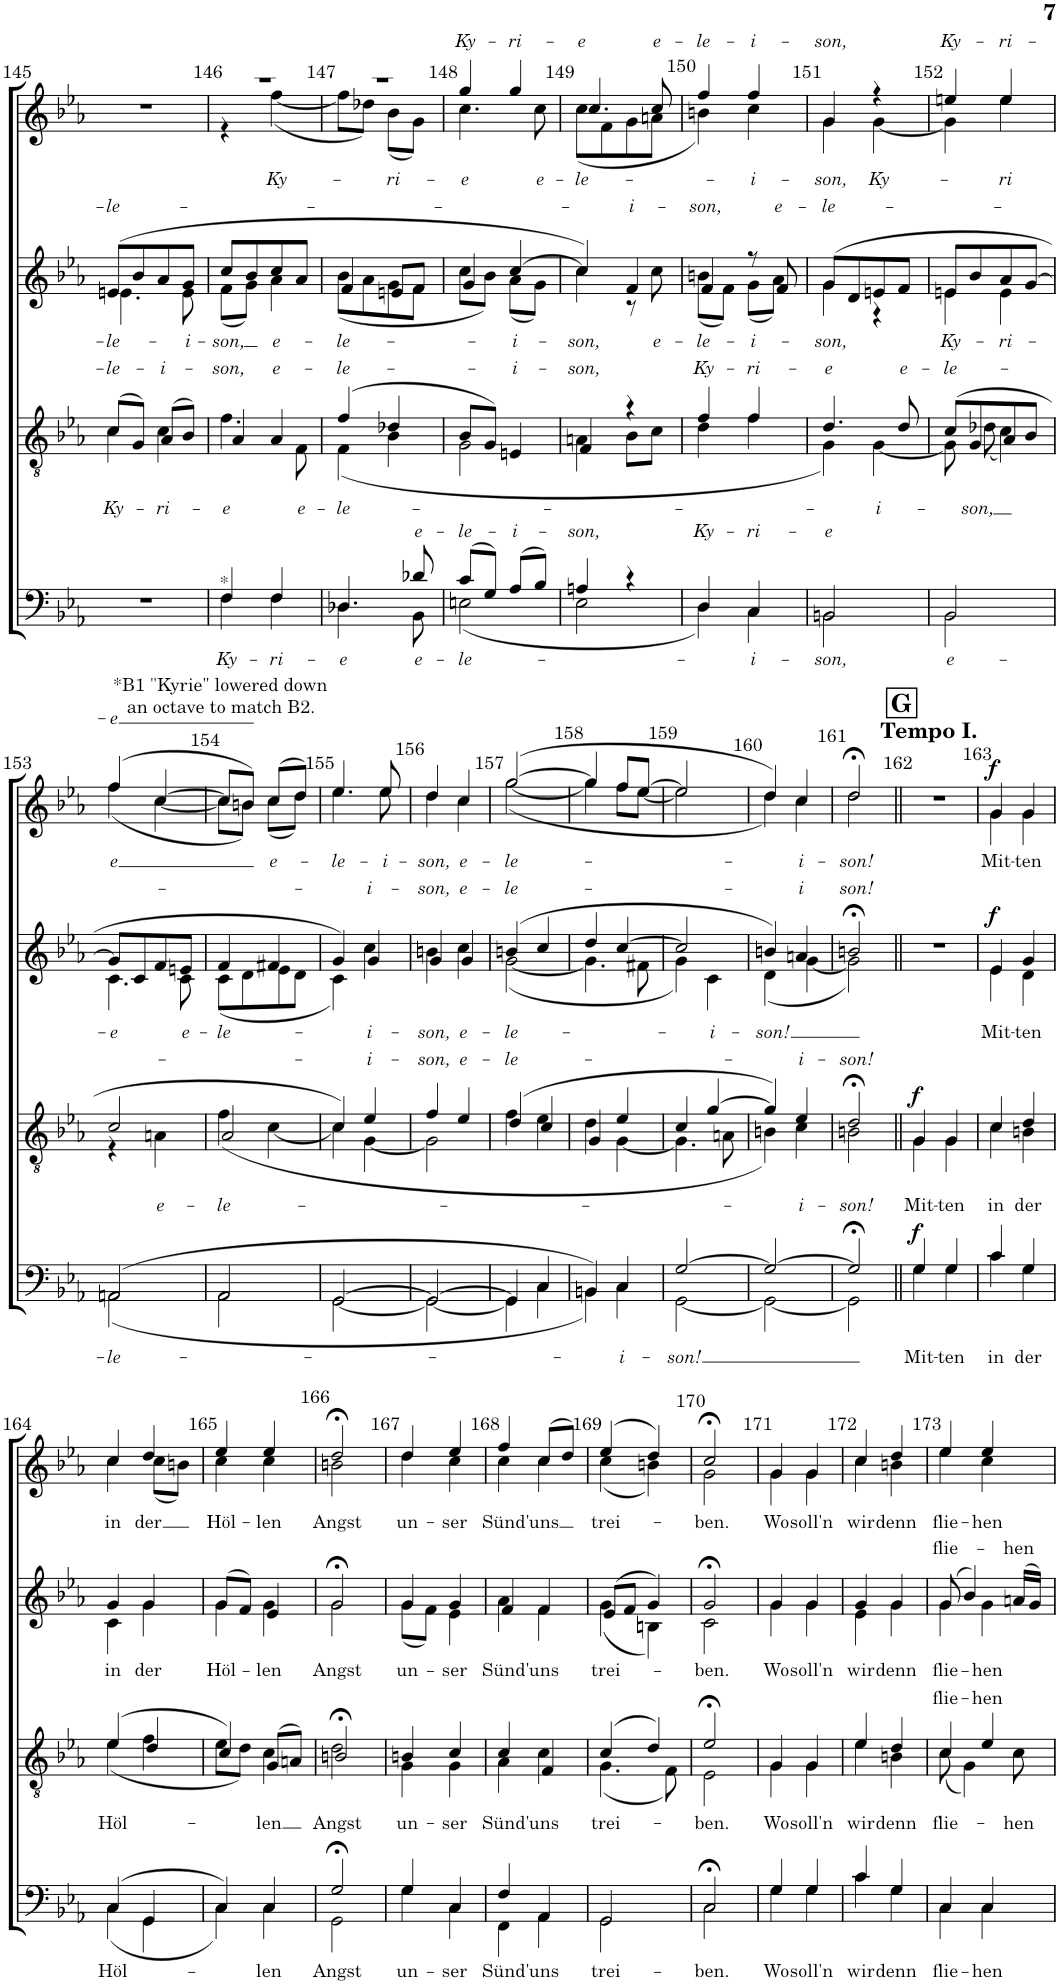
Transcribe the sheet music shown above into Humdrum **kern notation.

**kern	**text	**dynam	**kern	**text	**dynam	**kern	**text	**dynam	**kern	**text	**dynam
*part4	*part4	*part4	*part3	*part3	*part3	*part2	*part2	*part2	*part1	*part1	*part1
*staff4	*staff4	*staff4	*staff3	*staff3	*staff3	*staff2	*staff2	*staff2	*staff1	*staff1	*staff1
*I"Bass	*	*	*I"Tenor	*	*	*I"Alto	*	*	*I"Soprano	*	*
!!LO:PB:g=z
*clefF4	*	*	*clefGv2	*	*	*clefG2	*	*	*clefG2	*	*
*k[b-e-a-]	*	*	*k[b-e-a-]	*	*	*k[b-e-a-]	*	*	*k[b-e-a-]	*	*
*M2/4	*	*	*M2/4	*	*	*M2/4	*	*	*M2/4	*	*
=145	=145	=145	=145	=145	=145	=145	=145	=145	=145	=145	=145
!	!	!	!	!LO:LY:a	!	!	!	!	!	!	!
*	*	*	*^	*	*	*	*	*	*	*	*
!	!	!	!	!	!LO:LY:b	!	!	!LO:LY:a	!	!	!	!
*	*	*	*	*	*	*	*^	*	*	*	*	*
!	!	!	!	!	!	!	!	!	!LO:LY:b	!	!	!	!
2r	.	.	(8c/L	4c\	Ky-	.	(8en/L	4.e\	-le-	.	2r	.	.
.	.	.	8G/J)	.	.	.	8b-/	.	.	.	.	.	.
!	!	!	!	!	!LO:LY:a	!	!	!	!	!	!	!	!
!	!	!	!	!	!LO:LY:b	!	!	!	!	!	!	!	!
.	.	.	(8A-/L	4c\	-ri-	.	8a-/	.	.	.	.	.	.
!	!	!	!	!	!	!	!	!	!LO:LY:b	!	!	!	!
.	.	.	8B-/J)	.	.	.	8g/J	8e\	-i-	.	.	.	.
=146	=146	=146	=146	=146	=146	=146	=146	=146	=146	=146	=146	=146	=146
!LO:TX:a:t=*	!	!	!	!	!	!	!	!	!	!	!	!	!
!LO:TX:b:t=*B1 "Kyrie" lowered down	!	!	!	!	!	!	!	!	!	!	!	!	!
!LO:TX:b:t=an octave to match B2.	!	!	!	!	!	!	!	!	!	!	!	!	!
!	!LO:LY:b	!	!	!	!LO:LY:a	!	!	!	!	!	!	!	!
*^	*	*	*	*	*	*	*	*	*	*	*	*	*
!	!	!	!	!	!	!LO:LY:b	!	!	!	!LO:LY:b	!	!	!	!
*	*	*	*	*	*	*	*	*	*	*	*	*^	*	*
4F/	4F\	Ky-	.	4A-/	4.f\	-e	.	8cc/L	(8f\L	-son,	.	2r	4r	.	.
.	.	.	.	.	.	.	.	8b-/	8g\J)	.	.	.	.	.	.
!	!	!LO:LY:b	!	!	!	!LO:LY:a	!	!	!	!LO:LY:b	!	!	!	!LO:LY:b	!
4F/	4F\	-ri-	.	4A-/	.	e-	.	8cc/	4a-\	e-	.	.	([4ff\	Ky-	.
!	!	!	!	!	!	!LO:LY:b	!	!	!	!	!	!	!	!	!
.	.	.	.	.	8F\	e-	.	8a-/J	.	.	.	.	.	.	.
=147	=147	=147	=147	=147	=147	=147	=147	=147	=147	=147	=147	=147	=147	=147	=147
!	!	!LO:LY:b	!	!	!	!LO:LY:a	!	!	!	!	!	!	!	!	!
!	!	!	!	!	!	!LO:LY:b	!	!	!	!LO:LY:b	!	!	!	!	!
4.D-X/	4.D-\	-e	.	(4f/	(4F\	-le-	.	4f/	(8b-\L	-le-	.	2r	8ff\L]	.	.
.	.	.	.	.	.	.	.	.	8a-\	.	.	.	8dd-X\J)	.	.
!	!	!	!	!	!	!	!	!	!	!	!	!	!	!LO:LY:b	!
.	.	.	.	4d-X/	4B-\	.	.	8en/L	8g\	.	.	.	(8b-\L	-ri-	.
!	!	!LO:LY:a	!	!	!	!	!	!	!	!	!	!	!	!	!
!	!	!LO:LY:b	!	!	!	!	!	!	!	!	!	!	!	!	!
8d-X/	8BB-\	e-	.	.	.	.	.	8f/J	8f\J	.	.	.	8g\J)	.	.
=148	=148	=148	=148	=148	=148	=148	=148	=148	=148	=148	=148	=148	=148	=148	=148
!	!	!LO:LY:a	!	!	!	!	!	!	!	!	!	!	!	!	!
!	!	!LO:LY:b	!	!	!	!	!	!	!	!	!	!	!	!LO:LY:a	!
!	!	!	!	!	!	!	!	!	!	!	!	!	!	!LO:LY:b	!
(8c/L	(2En\	-le-	.	8B-/L	2G\	.	.	4g/	8cc\L	.	.	4gg/	4.cc\	-e	.
8G/J)	.	.	.	8G/J)	.	.	.	.	8b-\J)	.	.	.	.	.	.
!	!	!LO:LY:a	!	!	!	!LO:LY:a	!	!	!	!LO:LY:b	!	!	!	!LO:LY:a	!
(8A-/L	.	-i-	.	4En/	.	-i-	.	[4cc/	(8a-\L	-i-	.	4gg/	.	-ri-	.
!	!	!	!	!	!	!	!	!	!	!	!	!	!	!LO:LY:b	!
8B-/J)	.	.	.	.	.	.	.	.	8g\J)	.	.	.	8cc\	e-	.
=149	=149	=149	=149	=149	=149	=149	=149	=149	=149	=149	=149	=149	=149	=149	=149
!	!	!LO:LY:a	!	!	!	!LO:LY:a	!	!	!	!LO:LY:b	!	!	!	!LO:LY:a	!
!	!	!	!	!	!	!	!	!	!	!	!	!	!	!LO:LY:b	!
4An/	2E-\	-son,	.	4F/	4An\	-son,	.	4cc/])	4cc\	-son,	.	4.cc/	(8cc\L	-le-	.
.	.	.	.	.	.	.	.	.	.	.	.	.	8f\	.	.
!	!	!	!	!	!	!	!	!	!	!LO:LY:a	!	!	!	!	!
4r	.	.	.	4r	8B-\L	.	.	4f/	8r	-i-	.	.	8g\	.	.
!	!	!	!	!	!	!	!	!	!	!LO:LY:b	!	!	!	!LO:LY:a	!
.	.	.	.	.	8c\J	.	.	.	8cc\	e-	.	8cc/	8an\J	e-	.
=150	=150	=150	=150	=150	=150	=150	=150	=150	=150	=150	=150	=150	=150	=150	=150
!	!	!LO:LY:a	!	!	!	!LO:LY:a	!	!	!	!LO:LY:a	!	!	!	!	!
!	!	!	!	!	!	!	!	!	!	!LO:LY:b	!	!	!	!LO:LY:a	!
4D/	4D\)	Ky-	.	4f/	4d\	Ky-	.	4f/	(8bn\L	-le-	.	4ff/	4bn\)	-le-	.
.	.	.	.	.	.	.	.	.	8f\J)	.	.	.	.	.	.
!	!	!LO:LY:a	!	!	!	!	!	!	!	!	!	!	!	!	!
!	!	!LO:LY:b	!	!	!	!LO:LY:a	!	!	!	!LO:LY:b	!	!	!	!LO:LY:a	!
!	!	!	!	!	!	!	!	!	!	!	!	!	!	!LO:LY:b	!
4C/	4C\	-i-	.	4f/	4f\	-ri-	.	8r	(8g\L	-i-	.	4ff/	4cc\	-i-	.
!	!	!	!	!	!	!	!	!	!	!LO:LY:a	!	!	!	!	!
.	.	.	.	.	.	.	.	8f/	8a-\J)	e-	.	.	.	.	.
=151	=151	=151	=151	=151	=151	=151	=151	=151	=151	=151	=151	=151	=151	=151	=151
!	!	!LO:LY:a	!	!	!	!	!	!	!	!	!	!	!	!	!
!	!	!LO:LY:b	!	!	!	!LO:LY:a	!	!	!	!LO:LY:a	!	!	!	!	!
!	!	!	!	!	!	!	!	!	!	!LO:LY:b	!	!	!	!LO:LY:a	!
!	!	!	!	!	!	!	!	!	!	!	!	!	!	!LO:LY:b	!
2BBn/	2BB\	-son,	.	4.d/	4G\)	-e	.	(8g/L	4g\	-son,	.	4g/	4g\	-son,	.
.	.	.	.	.	.	.	.	8d/	.	.	.	.	.	.	.
!	!	!	!	!	!	!LO:LY:b	!	!	!	!	!	!	!	!LO:LY:b	!
.	.	.	.	.	[4G\	-i-	.	8en/	4r	.	.	4r	[4g\	Ky-	.
!	!	!	!	!	!	!LO:LY:a	!	!	!	!	!	!	!	!	!
.	.	.	.	8d/	.	e-	.	8f/J	.	.	.	.	.	.	.
=152	=152	=152	=152	=152	=152	=152	=152	=152	=152	=152	=152	=152	=152	=152	=152
!	!	!LO:LY:b	!	!	!	!LO:LY:a	!	!	!	!LO:LY:b	!	!	!	!LO:LY:a	!
2BB-/	2BB-\	e-	.	(8c/L	8G\]	-le-	.	8en/L	4e\	Ky-	.	4een/	4g\]	Ky-	.
!	!	!	!	!	!	!LO:LY:b	!	!	!	!	!	!	!	!	!
.	.	.	.	8G/	(8d-X\	-son,	.	8b-/	.	.	.	.	.	.	.
!	!	!	!	!	!	!	!	!	!	!LO:LY:b	!	!	!	!LO:LY:a	!
!	!	!	!	!	!	!	!	!	!	!	!	!	!	!LO:LY:b	!
.	.	.	.	8A-/	4c\)	.	.	8a-/	4e\	-ri-	.	4ee/	4ee\	-ri	.
.	.	.	.	8B-/J	.	.	.	[8g/J	.	.	.	.	.	.	.
!!LO:LB:g=z	!!
=153	=153	=153	=153	=153	=153	=153	=153	=153	=153	=153	=153	=153	=153	=153	=153
!	!	!LO:LY:b	!	!	!	!	!	!	!	!LO:LY:b	!	!	!	!LO:LY:a	!
!	!	!	!	!	!	!	!	!	!	!	!	!	!	!LO:LY:b	!
(>2AAn/	(<2AA\	-le-	.	2c/	4r	.	.	8g/L]	4.c\	-e	.	(4ff/	(4ff\	e	.
.	.	.	.	.	.	.	.	8c/	.	.	.	.	.	.	.
!	!	!	!	!	!	!LO:LY:b	!	!	!	!	!	!	!	!	!
.	.	.	.	.	4An\	e-	.	8f/	.	.	.	[4cc/	[4cc\	.	.
!	!	!	!	!	!	!	!	!	!	!LO:LY:b	!	!	!	!	!
.	.	.	.	.	.	.	.	8en/J	8c\	e-	.	.	.	.	.
=154	=154	=154	=154	=154	=154	=154	=154	=154	=154	=154	=154	=154	=154	=154	=154
!	!	!	!	!	!	!LO:LY:b	!	!	!	!LO:LY:b	!	!	!	!	!
2AA-/	2AA-\	.	.	2A-/	(4f\	-le-	.	4f/	(8c\L	-le-	.	8cc/L]	8cc\L]	.	.
.	.	.	.	.	.	.	.	.	8d\	.	.	8bn/J)	8b\J)	.	.
!	!	!	!	!	!	!	!	!	!	!	!	!	!	!LO:LY:b	!
.	.	.	.	.	[4c\	.	.	4f#X/	8e-\	.	.	(8cc/L	(8cc\L	e-	.
.	.	.	.	.	.	.	.	.	8d\J	.	.	8dd/J)	8dd\J)	.	.
=155	=155	=155	=155	=155	=155	=155	=155	=155	=155	=155	=155	=155	=155	=155	=155
!	!	!	!	!	!	!	!	!	!	!	!	!	!	!LO:LY:b	!
[2GG/	[2GG\	.	.	4c/)	4c\]	.	.	4g/)	4c\)	.	.	4.ee-/	4.ee-\	-le-	.
!	!	!	!	!	!	!LO:LY:a	!	!	!	!LO:LY:a	!	!	!	!	!
!	!	!	!	!	!	!	!	!	!	!LO:LY:b	!	!	!	!	!
.	.	.	.	4e-/	[4G\	-i-	.	4g/	4cc\	-i-	.	.	.	.	.
!	!	!	!	!	!	!	!	!	!	!	!	!	!	!LO:LY:b	!
.	.	.	.	.	.	.	.	.	.	.	.	8ee-/	8ee-\	-i-	.
=156	=156	=156	=156	=156	=156	=156	=156	=156	=156	=156	=156	=156	=156	=156	=156
!	!	!	!	!	!	!LO:LY:a	!	!	!	!LO:LY:a	!	!	!	!	!
!	!	!	!	!	!	!	!	!	!	!LO:LY:b	!	!	!	!LO:LY:b	!
2GG/_	2GG\_	.	.	4f/	2G\]	-son,	.	4g/	4bn\	-son,	.	4dd/	4dd\	-son,	.
!	!	!	!	!	!	!LO:LY:a	!	!	!	!LO:LY:a	!	!	!	!	!
!	!	!	!	!	!	!	!	!	!	!LO:LY:b	!	!	!	!LO:LY:b	!
.	.	.	.	4e-/	.	e-	.	4g/	4cc\	e-	.	4cc/	4cc\	e-	.
=157	=157	=157	=157	=157	=157	=157	=157	=157	=157	=157	=157	=157	=157	=157	=157
!	!	!	!	!	!	!LO:LY:a	!	!	!	!LO:LY:a	!	!	!	!	!
!	!	!	!	!	!	!	!	!	!	!LO:LY:b	!	!	!	!LO:LY:b	!
4GG/]	4GG\]	.	.	(4d/	4f\	-le-	.	(4bn/	([2g\	-le-	.	([2gg/	([2gg\	-le-	.
4C/	4C\	.	.	4c/	4e-\	.	.	4cc/	.	.	.	.	.	.	.
=158	=158	=158	=158	=158	=158	=158	=158	=158	=158	=158	=158	=158	=158	=158	=158
4BBn/)	4BB\)	.	.	4G/	4d\	.	.	4dd/	4.g\]	.	.	4gg/]	4gg\]	.	.
!	!	!LO:LY:b	!	!	!	!	!	!	!	!	!	!	!	!	!
4C/	4C\	-i-	.	4e-/	[4G\	.	.	[4cc/	.	.	.	8ff/L	8ff\L	.	.
.	.	.	.	.	.	.	.	.	8f#X\	.	.	[8ee-/J	[8ee-\J	.	.
=159	=159	=159	=159	=159	=159	=159	=159	=159	=159	=159	=159	=159	=159	=159	=159
!	!	!LO:LY:b	!	!	!	!	!	!	!	!	!	!	!	!	!
[2G/	[2GG\	-son!	.	4c/	4.G\]	.	.	2cc/]	4g\)	.	.	2ee-/]	2ee-\]	.	.
!	!	!	!	!	!	!	!	!	!	!LO:LY:b	!	!	!	!	!
.	.	.	.	[4g/	.	.	.	.	4c\	-i-	.	.	.	.	.
.	.	.	.	.	8An\	.	.	.	.	.	.	.	.	.	.
=160	=160	=160	=160	=160	=160	=160	=160	=160	=160	=160	=160	=160	=160	=160	=160
!	!	!	!	!	!	!	!	!	!	!LO:LY:b	!	!	!	!	!
2G/_	2GG\_	.	.	4g/])	4Bn\)	.	.	4bn/)	(4d\	-son!	.	4dd/)	4dd\)	.	.
!	!	!	!	!	!	!LO:LY:a	!	!	!	!	!	!	!	!	!
!	!	!	!	!	!	!LO:LY:b	!	!	!	!LO:LY:a	!	!	!	!LO:LY:b	!
.	.	.	.	4e-/	4c\	-i-	.	4an/	[4g\	-i	.	4cc/	4cc\	-i-	.
=161	=161	=161	=161	=161	=161	=161	=161	=161	=161	=161	=161	=161	=161	=161	=161
!	!	!	!	!	!	!LO:LY:a	!	!	!	!	!	!	!	!	!
!	!	!	!	!	!	!LO:LY:b	!	!	!	!LO:LY:a	!	!	!	!LO:LY:b	!
2G;</]	2GG\]	.	.	2d;</	2Bn\	-son!	.	2bn;</	2g\])	son!	.	2dd;</	2dd\	-son!	.
=162||	=162||	=162||	=162||	=162||	=162||	=162||	=162||	=162||	=162||	=162||	=162||	=162||	=162||	=162||	=162||
!!LO:REH:place=s1:a:B:cj:fs=14:t=G
!	!	!	!	!	!	!	!	!	!	!	!	!LO:TX:a:B:t=Tempo I.	!	!	!
!	!	!LO:LY:b	!LO:DY:a	!	!	!LO:LY:b	!LO:DY:a	!	!	!	!	!	!	!	!
*	*	*	*	*	*	*	*	*v	*v	*	*	*	*	*	*
*	*	*	*	*	*	*	*	*	*	*	*v	*v	*	*
4G/	4G\	Mit-	f	4G/	4G\	Mit-	f	2r	.	.	2r	.	.
!	!	!LO:LY:b	!	!	!	!LO:LY:b	!	!	!	!	!	!	!
4G/	4G\	-ten	.	4G/	4G\	-ten	.	.	.	.	.	.	.
=163	=163	=163	=163	=163	=163	=163	=163	=163	=163	=163	=163	=163	=163
!	!	!LO:LY:b	!	!	!	!LO:LY:b	!	!	!LO:LY:b	!LO:DY:a	!	!LO:LY:b	!LO:DY:a
*	*	*	*	*	*	*	*	*^	*	*	*^	*	*
4c/	4c\	in	.	4c/	4c\	in	.	4e-/	4e-\	Mit-	f	4g/	4g\	Mit-	f
!	!	!LO:LY:b	!	!	!	!LO:LY:b	!	!	!	!LO:LY:b	!	!	!	!LO:LY:b	!
4G/	4G\	der	.	4d/	4Bn\	der	.	4g/	4d\	-ten	.	4g/	4g\	-ten	.
!!LO:LB:g=z	!!
=164	=164	=164	=164	=164	=164	=164	=164	=164	=164	=164	=164	=164	=164	=164	=164
!	!	!LO:LY:b	!	!	!	!LO:LY:b	!	!	!	!LO:LY:b	!	!	!	!LO:LY:b	!
(4C/	(4C\	Höl-	.	(4e-/	(4e-\	Höl-	.	4g/	4c\	in	.	4cc/	4cc\	in	.
!	!	!	!	!	!	!	!	!	!	!LO:LY:b	!	!	!	!LO:LY:b	!
4GG/	4GG\	.	.	4d/	4f\	.	.	4g/	4g\	der	.	4dd/	(8cc\L	der	.
.	.	.	.	.	.	.	.	.	.	.	.	.	8bn\J)	.	.
=165	=165	=165	=165	=165	=165	=165	=165	=165	=165	=165	=165	=165	=165	=165	=165
!	!	!	!	!	!	!	!	!	!	!LO:LY:b	!	!	!	!LO:LY:b	!
4C/)	4C\)	.	.	4c/)	8e-\L	.	.	(8g/L	4g\	Höl-	.	4ee-/	4cc\	Höl-	.
.	.	.	.	.	8d\J)	.	.	8f/J)	.	.	.	.	.	.	.
!	!	!LO:LY:b	!	!	!	!LO:LY:b	!	!	!	!LO:LY:b	!	!	!	!LO:LY:b	!
4C/	4C\	-len	.	(8G/L	4c\	-len	.	4e-/	4g\	-len	.	4ee-/	4cc\	-len	.
.	.	.	.	8An/J)	.	.	.	.	.	.	.	.	.	.	.
=166	=166	=166	=166	=166	=166	=166	=166	=166	=166	=166	=166	=166	=166	=166	=166
!	!	!LO:LY:b	!	!	!	!LO:LY:b	!	!	!	!LO:LY:b	!	!	!	!LO:LY:b	!
2G;</	2GG\	Angst	.	2Bn;</	2d\	Angst	.	2g;</	2g\	Angst	.	2dd;</	2bn\	Angst	.
=167	=167	=167	=167	=167	=167	=167	=167	=167	=167	=167	=167	=167	=167	=167	=167
!	!	!LO:LY:b	!	!	!	!LO:LY:b	!	!	!	!LO:LY:b	!	!	!	!LO:LY:b	!
4G/	4G\	un-	.	4Bn/	4G\	un-	.	4g/	(8g\L	un-	.	4dd/	4dd\	un-	.
.	.	.	.	.	.	.	.	.	8f\J)	.	.	.	.	.	.
!	!	!LO:LY:b	!	!	!	!LO:LY:b	!	!	!	!LO:LY:b	!	!	!	!LO:LY:b	!
4C/	4C\	-ser	.	4c/	4G\	-ser	.	4g/	4e-\	-ser	.	4ee-/	4cc\	-ser	.
=168	=168	=168	=168	=168	=168	=168	=168	=168	=168	=168	=168	=168	=168	=168	=168
!	!	!LO:LY:b	!	!	!	!LO:LY:b	!	!	!	!LO:LY:b	!	!	!	!LO:LY:b	!
4F/	4FF\	Sünd'	.	4c/	4A-\	Sünd'	.	4f/	4a-\	Sünd'	.	4ff/	4cc\	Sünd'	.
!	!	!LO:LY:b	!	!	!	!LO:LY:b	!	!	!	!LO:LY:b	!	!	!	!LO:LY:b	!
4AA-/	4AA-\	uns	.	4F/	4c\	uns	.	4f/	4f\	uns	.	(8cc/L	4cc\	uns	.
.	.	.	.	.	.	.	.	.	.	.	.	8dd/J)	.	.	.
=169	=169	=169	=169	=169	=169	=169	=169	=169	=169	=169	=169	=169	=169	=169	=169
!	!	!LO:LY:b	!	!	!	!LO:LY:b	!	!	!	!LO:LY:b	!	!	!	!LO:LY:b	!
2GG/	2GG\	trei-	.	(4c/	(4.G\	trei-	.	(8e-/L	(4g\	trei-	.	(4ee-/	(4cc\	trei-	.
.	.	.	.	.	.	.	.	8f/J	.	.	.	.	.	.	.
.	.	.	.	4d/)	.	.	.	4g/)	4Bn\)	.	.	4dd/)	4bn\)	.	.
.	.	.	.	.	8F\)	.	.	.	.	.	.	.	.	.	.
=170	=170	=170	=170	=170	=170	=170	=170	=170	=170	=170	=170	=170	=170	=170	=170
!	!	!LO:LY:b	!	!	!	!LO:LY:b	!	!	!	!LO:LY:b	!	!	!	!LO:LY:b	!
2C;</	2C\	-ben.	.	2e-;</	2E-\	-ben.	.	2g;</	2c\	-ben.	.	2cc;</	2g\	-ben.	.
=171	=171	=171	=171	=171	=171	=171	=171	=171	=171	=171	=171	=171	=171	=171	=171
!	!	!LO:LY:b	!	!	!	!LO:LY:b	!	!	!	!LO:LY:b	!	!	!	!LO:LY:b	!
4G/	4G\	Wo	.	4G/	4G\	Wo	.	4g/	4g\	Wo	.	4g/	4g\	Wo	.
!	!	!LO:LY:b	!	!	!	!LO:LY:b	!	!	!	!LO:LY:b	!	!	!	!LO:LY:b	!
4G/	4G\	soll'n	.	4G/	4G\	soll'n	.	4g/	4g\	soll'n	.	4g/	4g\	soll'n	.
=172	=172	=172	=172	=172	=172	=172	=172	=172	=172	=172	=172	=172	=172	=172	=172
!	!	!LO:LY:b	!	!	!	!LO:LY:b	!	!	!	!LO:LY:b	!	!	!	!LO:LY:b	!
4c/	4c\	wir	.	4e-/	4e-\	wir	.	4g/	4e-\	wir	.	4cc/	4cc\	wir	.
!	!	!LO:LY:b	!	!	!	!LO:LY:b	!	!	!	!LO:LY:b	!	!	!	!LO:LY:b	!
4G/	4G\	denn	.	4d/	4Bn\	denn	.	4g/	4g\	denn	.	4dd/	4bn\	denn	.
=173	=173	=173	=173	=173	=173	=173	=173	=173	=173	=173	=173	=173	=173	=173	=173
!	!	!LO:LY:b	!	!	!	!LO:LY:a	!	!	!	!	!	!	!	!	!
!	!	!	!	!	!	!LO:LY:b	!	!	!	!LO:LY:a	!	!	!	!	!
!	!	!	!	!	!	!	!	!	!	!LO:LY:b	!	!	!	!LO:LY:b	!
4C/	4C\	flie-	.	4c/	(8c\	flie-	.	(8g/	4g\	flie-	.	4ee-/	4ee-\	flie-	.
.	.	.	.	.	4G\)	.	.	4b-/)	.	.	.	.	.	.	.
!	!	!LO:LY:b	!	!	!	!LO:LY:a	!	!	!	!LO:LY:b	!	!	!	!LO:LY:b	!
4C/	4C\	-hen	.	4e-/	.	-hen	.	.	4g\	-hen	.	4ee-/	4cc\	-hen	.
!	!	!	!	!	!	!LO:LY:b	!	!	!	!LO:LY:a	!	!	!	!	!
.	.	.	.	.	8c\	-hen	.	(16an/LL	.	-hen	.	.	.	.	.
.	.	.	.	.	.	.	.	16g/JJ)	.	.	.	.	.	.	.
*v	*v	*	*	*	*	*	*	*v	*v	*	*	*v	*v	*	*
*	*	*	*v	*v	*	*	*	*	*	*	*	*
=	=	=	=	=	=	=	=	=	=	=	=
*-	*-	*-	*-	*-	*-	*-	*-	*-	*-	*-	*-
